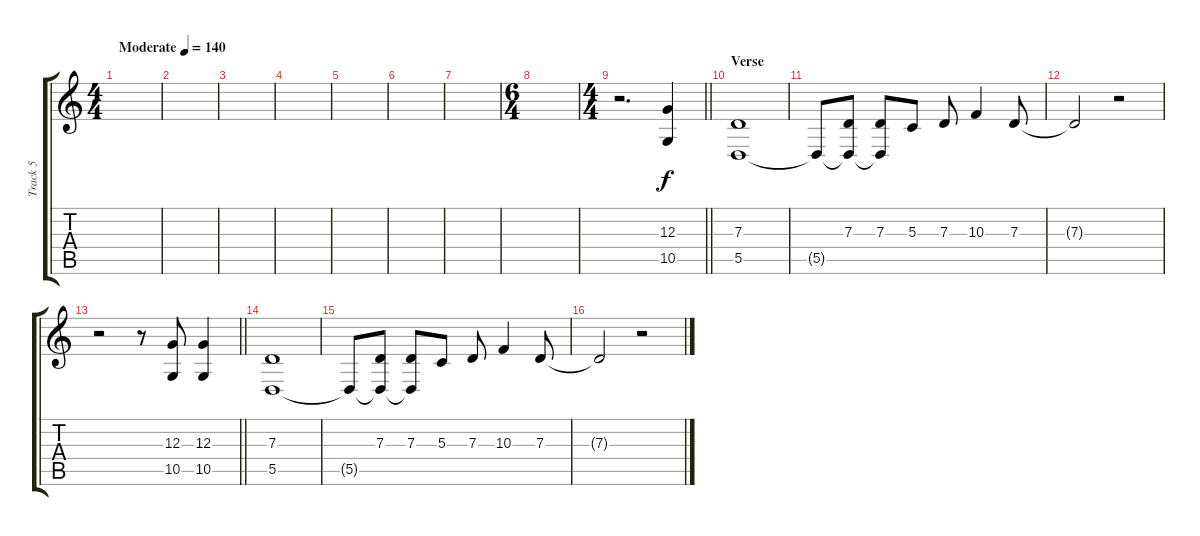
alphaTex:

\track ("Track 5" "Track 5") {instrument tenorsax}
\staff {score tabs}
\tuning (E4 B3 G3 D3 A2 E2) {hide}
\ts (4 4)
\tempo (140 "Moderate")
\clef g2
\ks c
|
|
|
|
|
|
|
\ts (6 4)
|
\ts (4 4)
\barLineRight lightlight
r.2{d} (12.3 10.5).4 |
\section ("" "Verse")
(7.3 5.5).1 |
5.5{t}.8 (7.3 5.5{t}).8 (7.3 5.5{t}).8 5.3.8 7.3.8 10.3.4 7.3.8 |
7.3{t}.2 r.2 |
\barLineRight lightlight
r.2 r.8 (12.3 10.5).8 (12.3 10.5).4 |
(7.3 5.5).1 |
5.5{t}.8 (7.3 5.5{t}).8 (7.3 5.5{t}).8 5.3.8 7.3.8 10.3.4 7.3.8 |
7.3{t}.2 r.2
